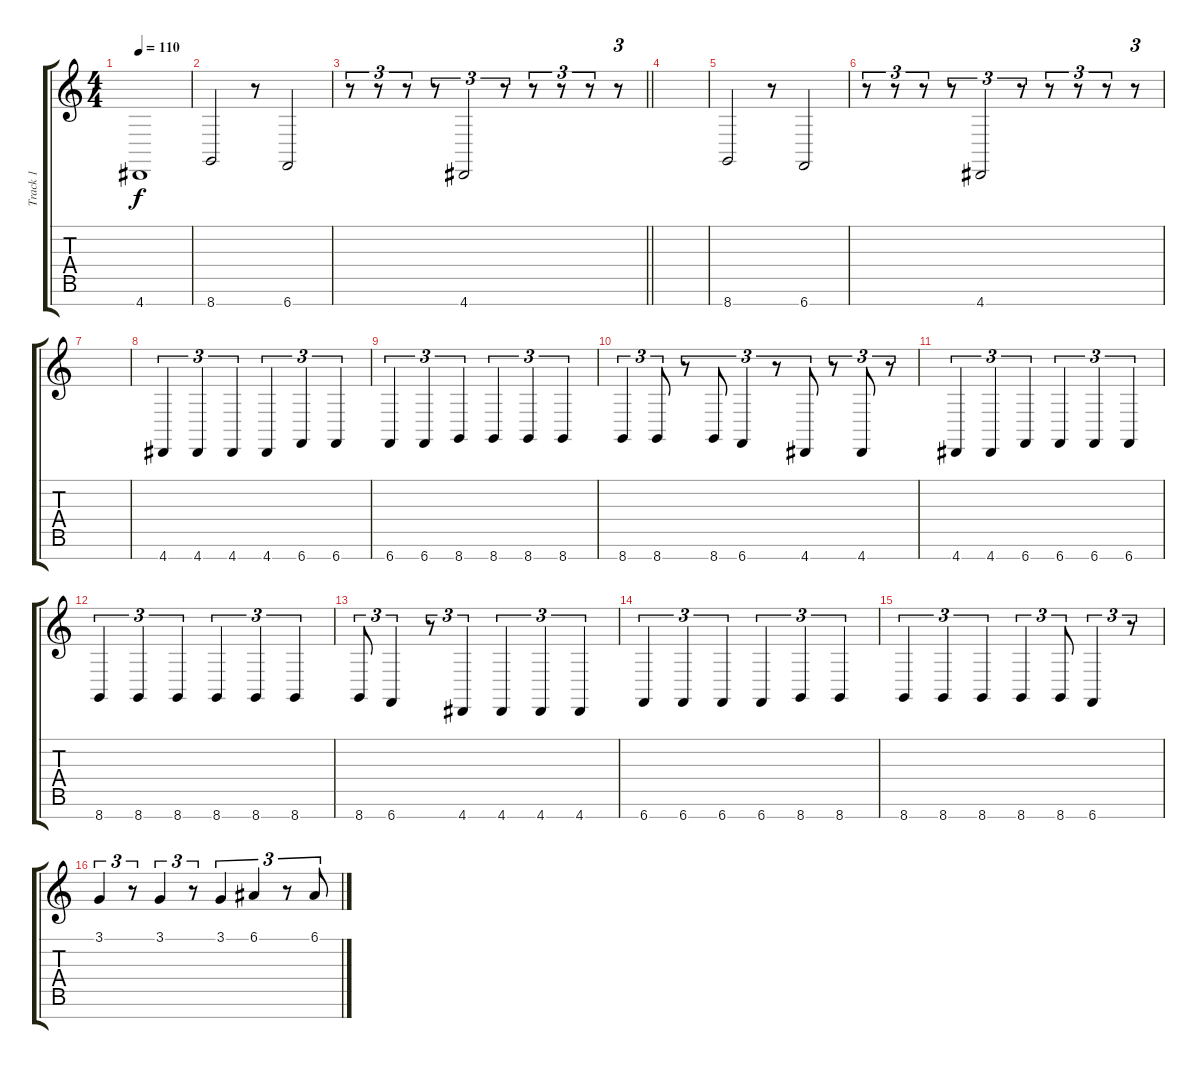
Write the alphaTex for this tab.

\track ("Track 1" "Track 1") {instrument electricgrandpiano}
\staff {score tabs}
\tuning (E4 B3 G3 D3 A2 E2 B1) {hide}
\ts (4 4)
\tempo 110
\clef g2
\ks c
4.7.1{dy f} |
8.7.2 r.8 6.7.2 |
\barLineRight lightlight
r.8{tu (3 2)} r.8{tu (3 2)} r.8{tu (3 2)} r.8{tu (3 2)} 4.7.2{tu (3 2)} r.8{tu (3 2)} r.8{tu (3 2)} r.8{tu (3 2)} r.8{tu (3 2)} r.8{tu (3 2)} |
|
8.7.2 r.8 6.7.2 |
r.8{tu (3 2)} r.8{tu (3 2)} r.8{tu (3 2)} r.8{tu (3 2)} 4.7.2{tu (3 2)} r.8{tu (3 2)} r.8{tu (3 2)} r.8{tu (3 2)} r.8{tu (3 2)} r.8{tu (3 2)} |
|
4.7.4{tu (3 2)} 4.7.4{tu (3 2)} 4.7.4{tu (3 2)} 4.7.4{tu (3 2)} 6.7.4{tu (3 2)} 6.7.4{tu (3 2)} |
6.7.4{tu (3 2)} 6.7.4{tu (3 2)} 8.7.4{tu (3 2)} 8.7.4{tu (3 2)} 8.7.4{tu (3 2)} 8.7.4{tu (3 2)} |
8.7.4{tu (3 2)} 8.7.8{tu (3 2)} r.8{tu (3 2)} 8.7.8{tu (3 2)} 6.7.4{tu (3 2)} r.8{tu (3 2)} 4.7.8{tu (3 2)} r.8{tu (3 2)} 4.7.8{tu (3 2)} r.8{tu (3 2)} |
4.7.4{tu (3 2)} 4.7.4{tu (3 2)} 6.7.4{tu (3 2)} 6.7.4{tu (3 2)} 6.7.4{tu (3 2)} 6.7.4{tu (3 2)} |
8.7.4{tu (3 2)} 8.7.4{tu (3 2)} 8.7.4{tu (3 2)} 8.7.4{tu (3 2)} 8.7.4{tu (3 2)} 8.7.4{tu (3 2)} |
8.7.8{tu (3 2)} 6.7.4{tu (3 2)} r.8{tu (3 2)} 4.7.4{tu (3 2)} 4.7.4{tu (3 2)} 4.7.4{tu (3 2)} 4.7.4{tu (3 2)} |
6.7.4{tu (3 2)} 6.7.4{tu (3 2)} 6.7.4{tu (3 2)} 6.7.4{tu (3 2)} 8.7.4{tu (3 2)} 8.7.4{tu (3 2)} |
8.7.4{tu (3 2)} 8.7.4{tu (3 2)} 8.7.4{tu (3 2)} 8.7.4{tu (3 2)} 8.7.8{tu (3 2)} 6.7.4{tu (3 2)} r.8{tu (3 2)} |
3.1.4{tu (3 2)} r.8{tu (3 2)} 3.1.4{tu (3 2)} r.8{tu (3 2)} 3.1.4{tu (3 2)} 6.1.4{tu (3 2)} r.8{tu (3 2)} 6.1.8{tu (3 2)}
